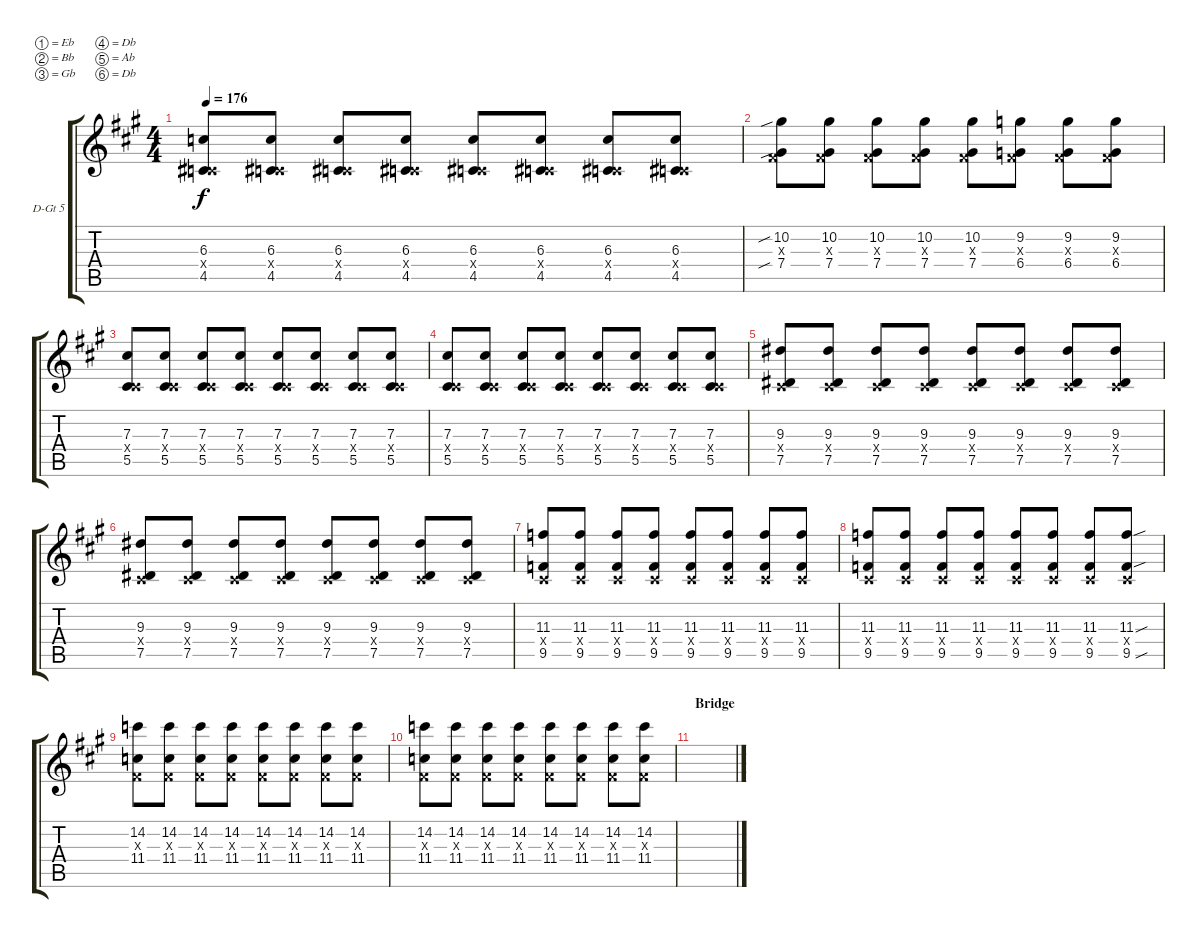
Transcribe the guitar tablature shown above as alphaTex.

\defaultSystemsLayout 4
\bracketExtendMode groupsimilarinstruments
\firstSystemTrackNameOrientation horizontal
\otherSystemsTrackNameOrientation horizontal
\track ("Distirotion Guitar 5" "D-Gt 5") {instrument distortionguitar}
\staff {score tabs}
\tuning (Eb4 Bb3 Gb3 Db3 Ab2 Db2)
\ts (4 4)
\tempo 176
\clef g2
\ks a
(4.5 0.4{x} 6.3).8{dy f} (4.5 0.4{x} 6.3).8 (4.5 0.4{x} 6.3).8 (4.5 0.4{x} 6.3).8 (4.5 0.4{x} 6.3).8 (4.5 0.4{x} 6.3).8 (4.5 0.4{x} 6.3).8 (4.5 0.4{x} 6.3).8 |
(10.2{sib} 0.3{x} 7.4{sib}).8 (10.2 0.3{x} 7.4).8 (10.2 0.3{x} 7.4).8 (10.2 0.3{x} 7.4).8 (10.2 0.3{x} 7.4).8 (9.2 0.3{x} 6.4).8 (9.2 0.3{x} 6.4).8 (9.2 0.3{x} 6.4).8 |
(5.5 0.4{x} 7.3).8 (5.5 0.4{x} 7.3).8 (5.5 0.4{x} 7.3).8 (5.5 0.4{x} 7.3).8 (5.5 0.4{x} 7.3).8 (5.5 0.4{x} 7.3).8 (5.5 0.4{x} 7.3).8 (5.5 0.4{x} 7.3).8 |
(5.5 0.4{x} 7.3).8 (5.5 0.4{x} 7.3).8 (5.5 0.4{x} 7.3).8 (5.5 0.4{x} 7.3).8 (5.5 0.4{x} 7.3).8 (5.5 0.4{x} 7.3).8 (5.5 0.4{x} 7.3).8 (5.5 0.4{x} 7.3).8 |
(7.5 0.4{x} 9.3).8 (7.5 0.4{x} 9.3).8 (7.5 0.4{x} 9.3).8 (7.5 0.4{x} 9.3).8 (7.5 0.4{x} 9.3).8 (7.5 0.4{x} 9.3).8 (7.5 0.4{x} 9.3).8 (7.5 0.4{x} 9.3).8 |
(7.5 0.4{x} 9.3).8 (7.5 0.4{x} 9.3).8 (7.5 0.4{x} 9.3).8 (7.5 0.4{x} 9.3).8 (7.5 0.4{x} 9.3).8 (7.5 0.4{x} 9.3).8 (7.5 0.4{x} 9.3).8 (7.5 0.4{x} 9.3).8 |
(9.5 0.4{x} 11.3).8 (9.5 0.4{x} 11.3).8 (9.5 0.4{x} 11.3).8 (9.5 0.4{x} 11.3).8 (9.5 0.4{x} 11.3).8 (9.5 0.4{x} 11.3).8 (9.5 0.4{x} 11.3).8 (9.5 0.4{x} 11.3).8 |
(9.5 0.4{x} 11.3).8 (9.5 0.4{x} 11.3).8 (9.5 0.4{x} 11.3).8 (9.5 0.4{x} 11.3).8 (9.5 0.4{x} 11.3).8 (9.5 0.4{x} 11.3).8 (9.5 0.4{x} 11.3).8 (9.5{sou} 11.3{sou} 0.4{x}).8 |
(14.2 0.3{x} 11.4).8 (14.2 0.3{x} 11.4).8 (14.2 0.3{x} 11.4).8 (14.2 0.3{x} 11.4).8 (14.2 0.3{x} 11.4).8 (14.2 0.3{x} 11.4).8 (14.2 0.3{x} 11.4).8 (14.2 0.3{x} 11.4).8 |
(14.2 0.3{x} 11.4).8 (14.2 0.3{x} 11.4).8 (14.2 0.3{x} 11.4).8 (14.2 0.3{x} 11.4).8 (14.2 0.3{x} 11.4).8 (14.2 0.3{x} 11.4).8 (14.2 0.3{x} 11.4).8 (14.2 0.3{x} 11.4).8 |
\section ("" "Bridge")
